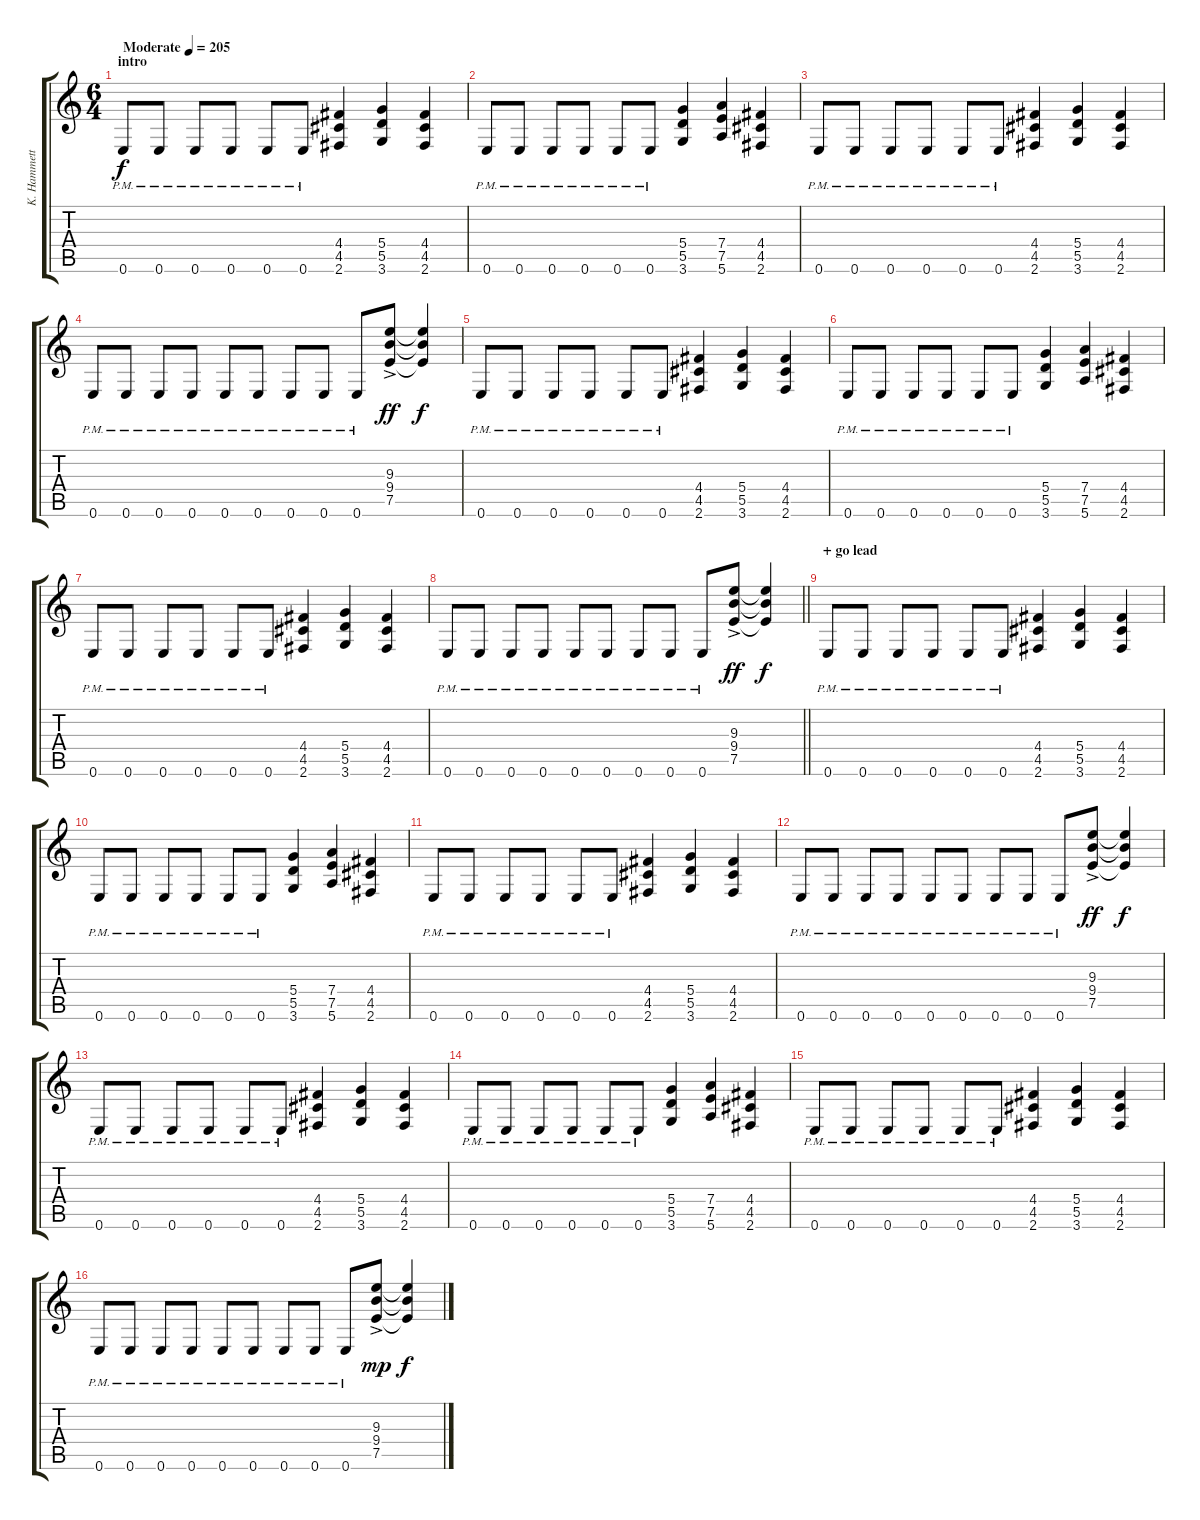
\track ("K. Hammett - Rhythm guitar" "K. Hammett") {instrument distortionguitar}
\staff {score tabs}
\tuning (E4 B3 G3 D3 A2 E2) {hide}
\ts (6 4)
\section ("" "intro")
\tempo (205 "Moderate")
\clef g2
\ks c
0.6{pm}.8{dy f instrument distortionguitar} 0.6{pm}.8 0.6{pm}.8 0.6{pm}.8 0.6{pm}.8 0.6{pm}.8 (4.4 4.5 2.6).4 (5.4 5.5 3.6).4 (4.4 4.5 2.6).4 |
0.6{pm}.8 0.6{pm}.8 0.6{pm}.8 0.6{pm}.8 0.6{pm}.8 0.6{pm}.8 (5.4 5.5 3.6).4 (7.4 7.5 5.6).4 (4.4 4.5 2.6).4 |
0.6{pm}.8 0.6{pm}.8 0.6{pm}.8 0.6{pm}.8 0.6{pm}.8 0.6{pm}.8 (4.4 4.5 2.6).4 (5.4 5.5 3.6).4 (4.4 4.5 2.6).4 |
0.6{pm}.8 0.6{pm}.8 0.6{pm}.8 0.6{pm}.8 0.6{pm}.8 0.6{pm}.8 0.6{pm}.8 0.6{pm}.8 0.6{pm}.8 (9.3{ac} 9.4{ac} 7.5{ac}).8{dy ff} (9.3{t} 9.4{t} 7.5{t}).4{dy f} |
0.6{pm}.8 0.6{pm}.8 0.6{pm}.8 0.6{pm}.8 0.6{pm}.8 0.6{pm}.8 (4.4 4.5 2.6).4 (5.4 5.5 3.6).4 (4.4 4.5 2.6).4 |
0.6{pm}.8 0.6{pm}.8 0.6{pm}.8 0.6{pm}.8 0.6{pm}.8 0.6{pm}.8 (5.4 5.5 3.6).4 (7.4 7.5 5.6).4 (4.4 4.5 2.6).4 |
0.6{pm}.8 0.6{pm}.8 0.6{pm}.8 0.6{pm}.8 0.6{pm}.8 0.6{pm}.8 (4.4 4.5 2.6).4 (5.4 5.5 3.6).4 (4.4 4.5 2.6).4 |
\barLineRight lightlight
0.6{pm}.8 0.6{pm}.8 0.6{pm}.8 0.6{pm}.8 0.6{pm}.8 0.6{pm}.8 0.6{pm}.8 0.6{pm}.8 0.6{pm}.8 (9.3{ac} 9.4{ac} 7.5{ac}).8{dy ff} (9.3{t} 9.4{t} 7.5{t}).4{dy f} |
\section ("" "+ go lead")
0.6{pm}.8 0.6{pm}.8 0.6{pm}.8 0.6{pm}.8 0.6{pm}.8 0.6{pm}.8 (4.4 4.5 2.6).4 (5.4 5.5 3.6).4 (4.4 4.5 2.6).4 |
0.6{pm}.8 0.6{pm}.8 0.6{pm}.8 0.6{pm}.8 0.6{pm}.8 0.6{pm}.8 (5.4 5.5 3.6).4 (7.4 7.5 5.6).4 (4.4 4.5 2.6).4 |
0.6{pm}.8 0.6{pm}.8 0.6{pm}.8 0.6{pm}.8 0.6{pm}.8 0.6{pm}.8 (4.4 4.5 2.6).4 (5.4 5.5 3.6).4 (4.4 4.5 2.6).4 |
0.6{pm}.8 0.6{pm}.8 0.6{pm}.8 0.6{pm}.8 0.6{pm}.8 0.6{pm}.8 0.6{pm}.8 0.6{pm}.8 0.6{pm}.8 (9.3{ac} 9.4{ac} 7.5{ac}).8{dy ff} (9.3{t} 9.4{t} 7.5{t}).4{dy f} |
0.6{pm}.8 0.6{pm}.8 0.6{pm}.8 0.6{pm}.8 0.6{pm}.8 0.6{pm}.8 (4.4 4.5 2.6).4 (5.4 5.5 3.6).4 (4.4 4.5 2.6).4 |
0.6{pm}.8 0.6{pm}.8 0.6{pm}.8 0.6{pm}.8 0.6{pm}.8 0.6{pm}.8 (5.4 5.5 3.6).4 (7.4 7.5 5.6).4 (4.4 4.5 2.6).4 |
0.6{pm}.8 0.6{pm}.8 0.6{pm}.8 0.6{pm}.8 0.6{pm}.8 0.6{pm}.8 (4.4 4.5 2.6).4 (5.4 5.5 3.6).4 (4.4 4.5 2.6).4 |
0.6{pm}.8 0.6{pm}.8 0.6{pm}.8 0.6{pm}.8 0.6{pm}.8 0.6{pm}.8 0.6{pm}.8 0.6{pm}.8 0.6{pm}.8 (9.3{ac} 9.4{ac} 7.5{ac}).8{dy mp} (9.3{t} 9.4{t} 7.5{t}).4{dy f}
